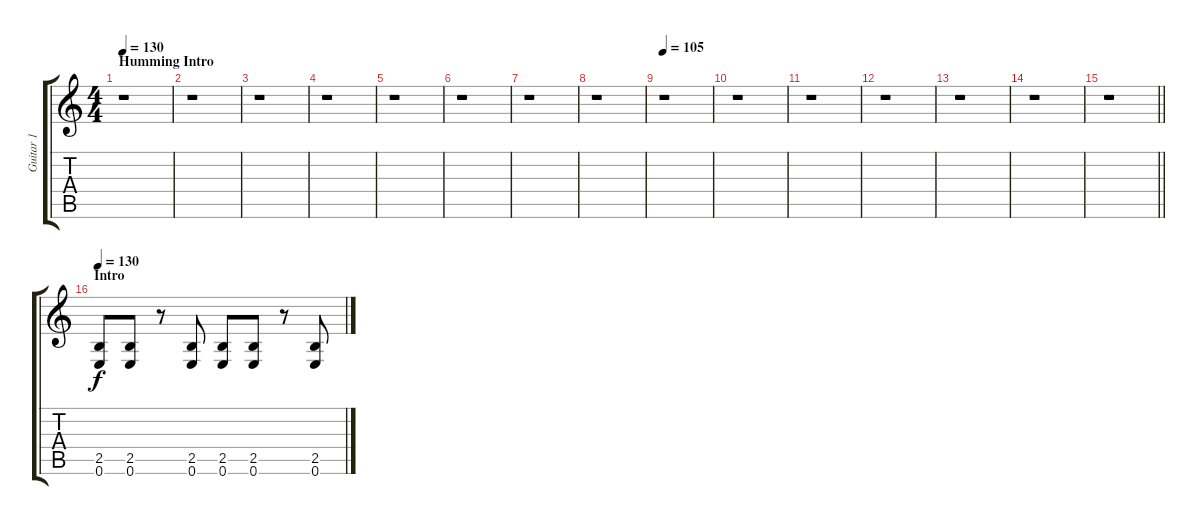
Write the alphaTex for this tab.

\track ("Guitar 1" "Guitar 1") {instrument distortionguitar}
\staff {score tabs}
\tuning (E4 B3 G3 D3 A2 E2) {hide}
\ts (4 4)
\section ("" "Humming Intro")
\tempo 130
\tempo 105
\tempo 130
\clef g2
\ks c
r.1{dy f instrument distortionguitar} |
r.1 |
r.1 |
r.1 |
r.1 |
r.1 |
r.1 |
r.1 |
\tempo 105
r.1 |
r.1 |
r.1 |
r.1 |
r.1 |
r.1 |
\barLineRight lightlight
r.1 |
\section ("" "Intro")
\tempo 130
(2.5 0.6).8 (2.5 0.6).8 r.8 (2.5 0.6).8 (2.5 0.6).8 (2.5 0.6).8 r.8 (2.5 0.6).8
